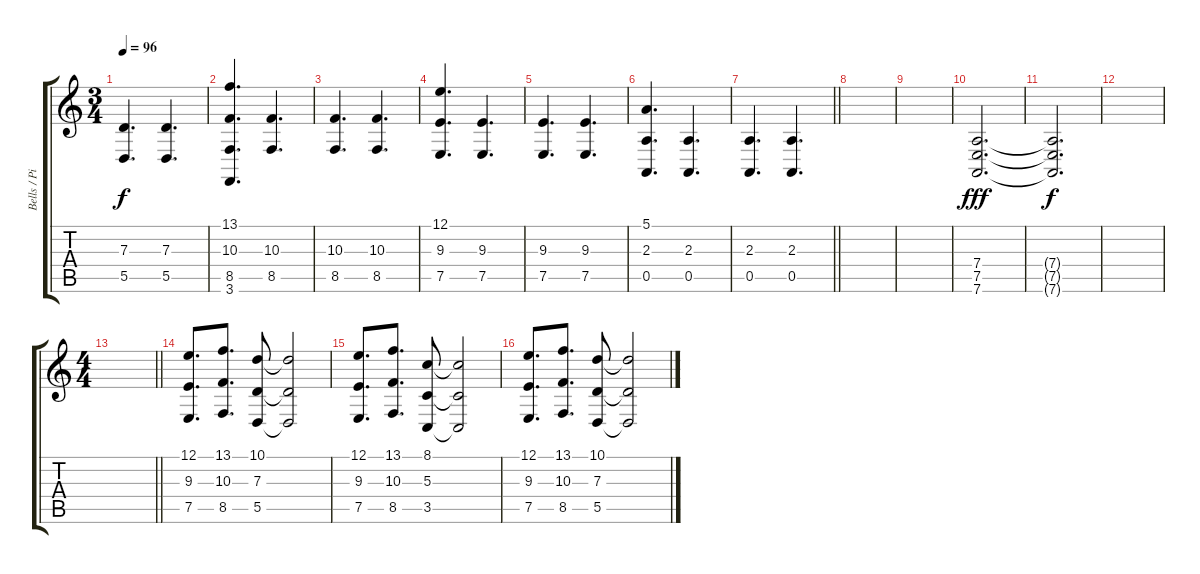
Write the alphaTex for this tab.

\track ("Bells / Piano" "Bells / Pi") {instrument tubularbells}
\staff {score tabs}
\tuning (E4 B3 G3 D3 A2 D2) {hide}
\ts (3 4)
\tempo 96
\clef g2
\ks c
(7.3 5.5).4{d dy f} (7.3 5.5).4{d} |
(13.1 10.3 8.5 3.6).4{d} (10.3 8.5).4{d} |
(10.3 8.5).4{d} (10.3 8.5).4{d} |
(12.1 9.3 7.5).4{d} (9.3 7.5).4{d} |
(9.3 7.5).4{d} (9.3 7.5).4{d} |
(5.1 2.3 0.5).4{d} (2.3 0.5).4{d} |
\barLineRight lightlight
(2.3 0.5).4{d} (2.3 0.5).4{d} |
|
|
(7.4 7.5 7.6).2{d dy fff instrument gunshot} |
(7.4{t} 7.5{t} 7.6{t}).2{d dy f} |
|
\ts (4 4)
\barLineRight lightlight
|
(12.1 9.3 7.5).8{d volume 16 instrument acousticgrandpiano} (13.1 10.3 8.5).8{d} (10.1 7.3 5.5).8 (10.1{t} 7.3{t} 5.5{t}).2 |
(12.1 9.3 7.5).8{d} (13.1 10.3 8.5).8{d} (8.1 5.3 3.5).8 (8.1{t} 5.3{t} 3.5{t}).2 |
(12.1 9.3 7.5).8{d} (13.1 10.3 8.5).8{d} (10.1 7.3 5.5).8 (10.1{t} 7.3{t} 5.5{t}).2
